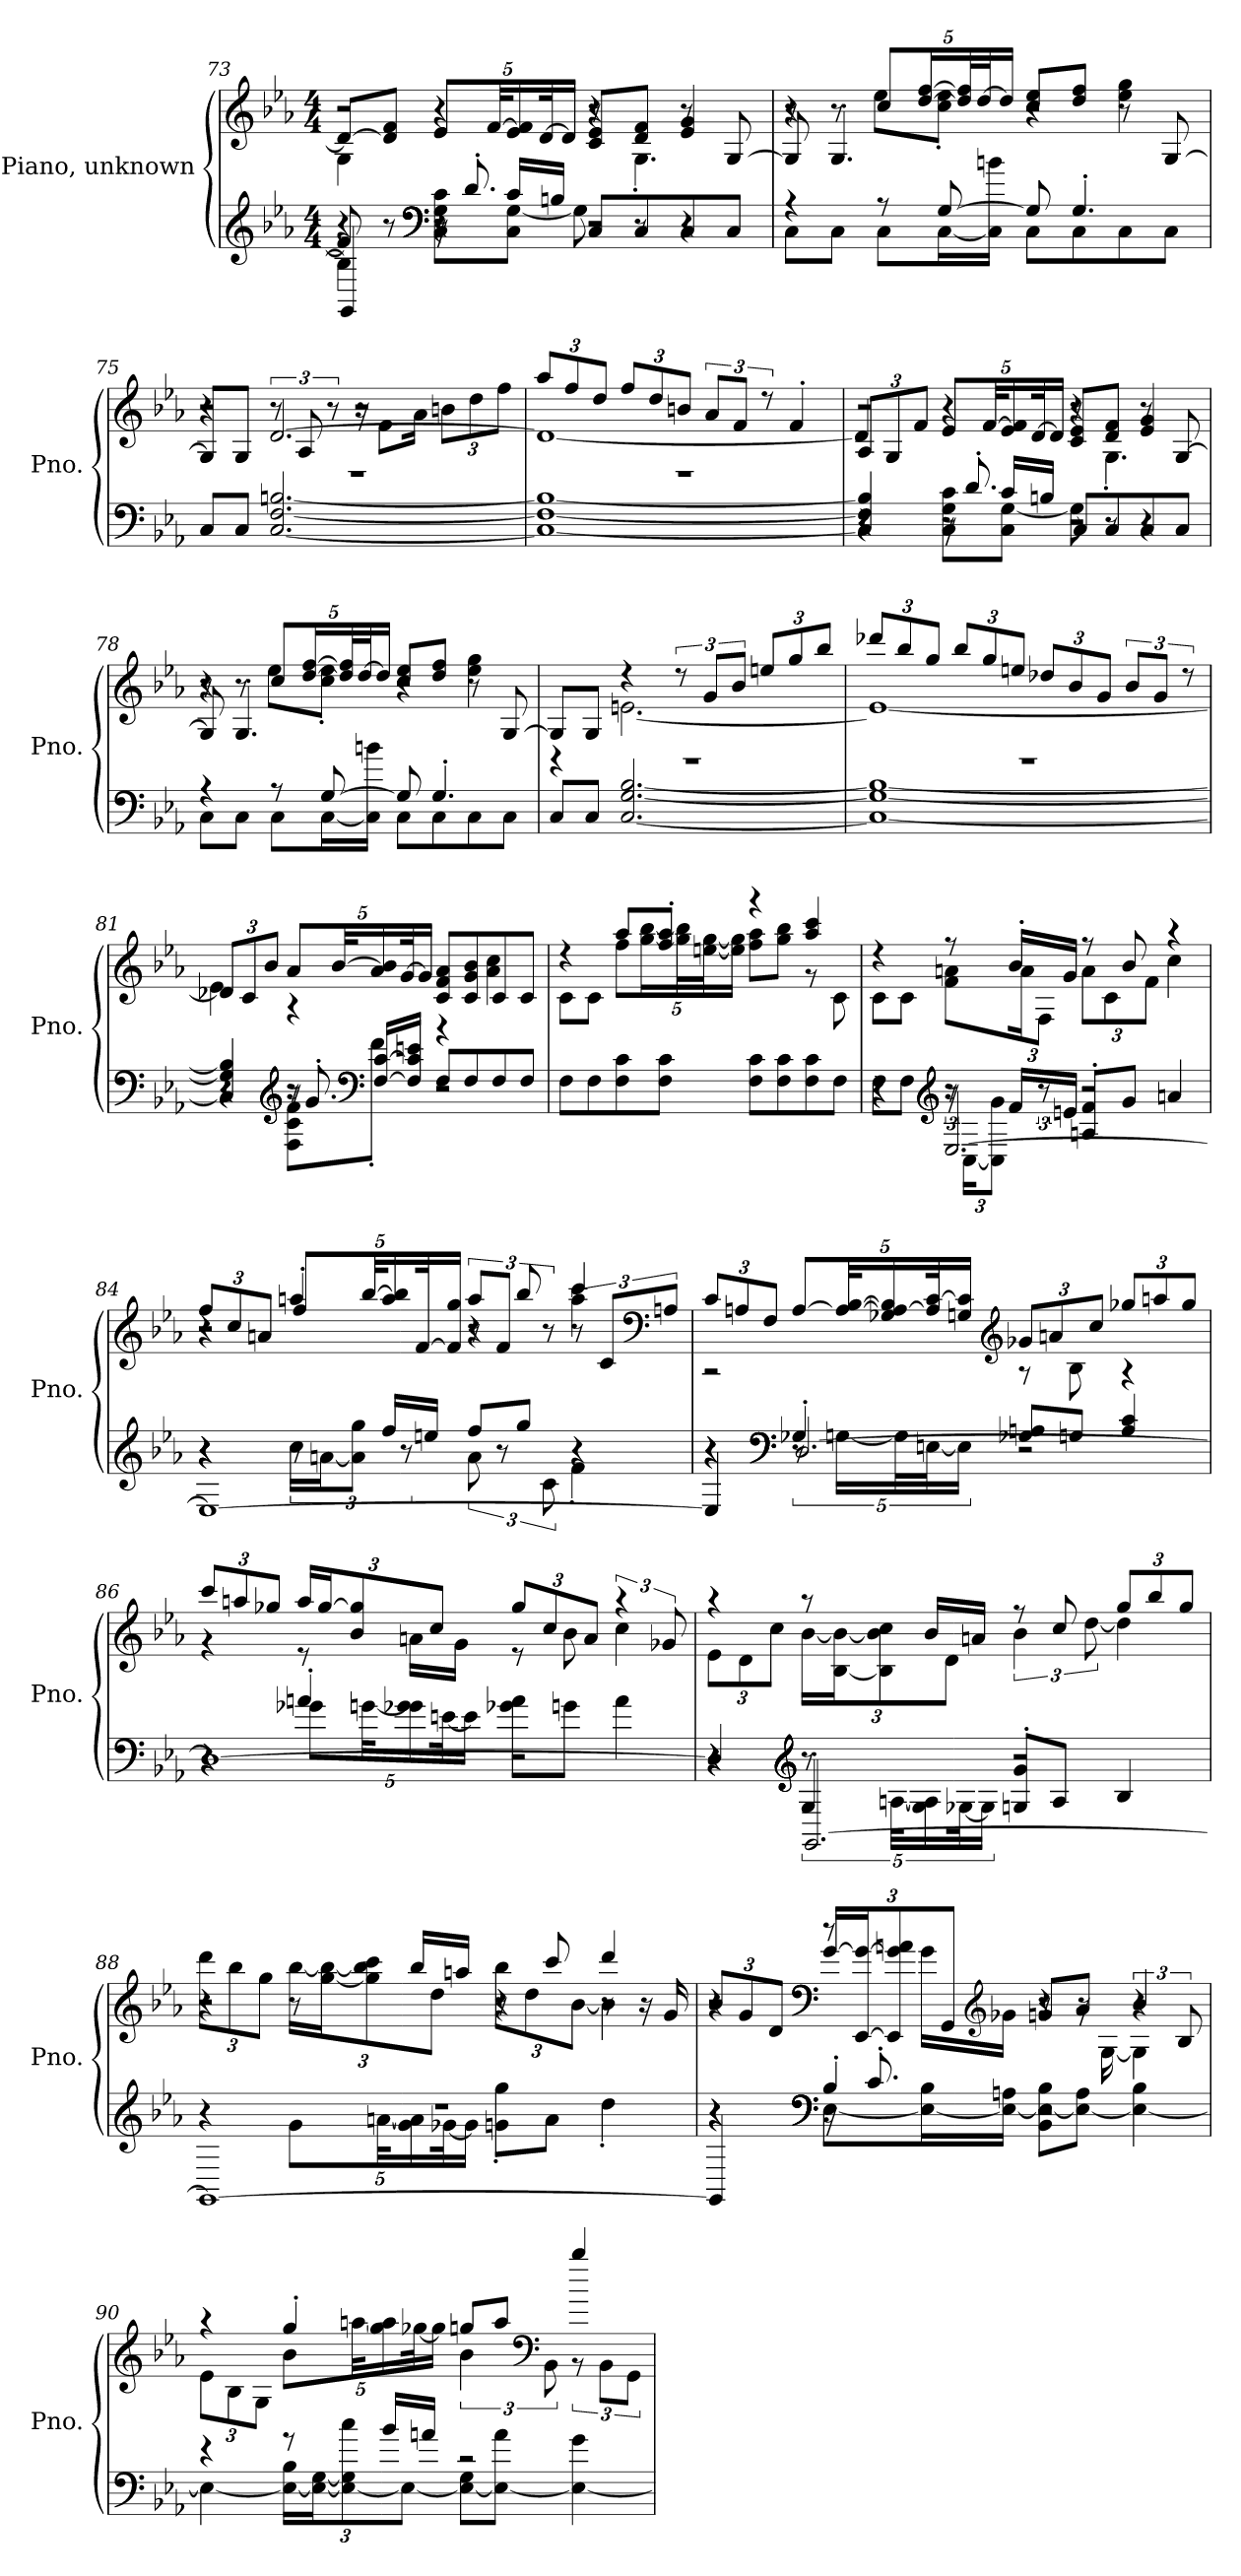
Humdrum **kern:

**kern	**kern
*part1	*part1
*staff2	*staff1
*I"Piano, unknown	*
*I'Pno.	*
!!LO:PB:g=z
*clefG2	*clefG2
*k[b-e-a-]	*k[b-e-a-]
*M4/4	*M4/4
=73	=73
*^	*^
*	*^	*	*^
*	*	*^	*	*	*
8f/]	4B\]	4GG/	4r	8d/L_	4G\	2r
8r	.	.	.	8d/] 8f/J	.	.
*clefF4	*	*	*	*	*	*
*	*	*	*	*Xbrackettup	*	*
16r	4r	8r	8C\ 8G\ 8c\L	10e-/L	4r	.
8.d'/	.	.	.	.	.	.
.	.	.	.	[40f/KL	.	.
.	.	16c/LL	8C\ [8G\J	20e-/ 20f/]	.	.
.	.	.	.	[40d/K	.	.
.	.	16Bn/JJ	.	.	.	.
.	.	.	.	20d/JJ]	.	.
2r	2r	8C/L	8G\]	8c/ 8e-/L	8r	4r
.	.	8C/	8r	8d/ 8f/J	4.G'\	.
.	.	8C/	4r	8r	.	4e-/ 4g/
.	.	8C/J	.	[8G/	.	.
*	*v	*v	*v	*	*	*
=74	=74	=74	=74	=74
4r	8C\L	8G/]	4r	8r
.	8C\J	8r	.	4.G'/
8r	8C\L	10cc/L	8ee-\L	.
.	.	[20dd/ [20ff/L	.	.
[8G/	[16C\L	.	8cc\' 8ee-\'J	.
.	.	40dd/] 40ff/]L	.	.
.	.	[40dd/J	.	.
.	16C\] 16bn\JJ	.	.	.
.	.	20dd/JJ]	.	.
8G/]	8C\L	8cc/ 8ee-/L	4r	2r
4.G'/	8C\	8dd/ 8ff/J	.	.
.	8C\	8r	4ee-\ 4gg\	.
.	8C\J	[8G/	.	.
!!LO:LB:g=z	!!	!!
=75	=75	=75	=75	=75
1r	8C/L	8G/L]	2r	4r
.	8C/J	8G/J	.	.
*	*	*brackettup	*	*
.	[2.C/ [2.F/ [2.Bn/	12r	.	[2.d/
.	.	12A-/	.	.
.	.	12r	.	.
.	.	2r	16r	.
.	.	.	8f\L	.
.	.	.	16a-\Jk	.
*	*	*	*Xbrackettup	*
.	.	.	12bn\L	.
.	.	.	12dd\	.
.	.	.	12ff\J	.
*	*	*	*v	*v
=76	=76	=76	=76
1r	1C_ 1F_ 1B_	12aa-/L	1d_
.	.	12ff/	.
.	.	12dd/J	.
.	.	12ff/L	.
.	.	12dd/	.
.	.	12bn/J	.
*	*	*brackettup	*
.	.	12a-/L	.
.	.	12f/J	.
.	.	12r	.
.	.	4f'/	.
*	*	*v	*v
=77	=77	=77
*	*^	*
*	*	*	*Xbrackettup
*	*	*	*^
*	*	*	*	*^
4r	4r	4C/] 4F/] 4B/]	12A-/L	2r	4d/]
.	.	.	12G/	.	.
.	.	.	12f/J	.	.
16r	8C\ 8G\ 8c\L	8r	10e-/L	.	4r
8.d'/	.	.	.	.	.
.	.	.	[40f/KL	.	.
.	8C\ [8G\J	16c/LL	20e-/ 20f/]	.	.
.	.	.	[40d/K	.	.
.	.	16Bn/JJ	.	.	.
.	.	.	20d/JJ]	.	.
2r	8G\]	8C/L	8c/ 8e-/L	8r	4r
.	8r	8C/	8d/ 8f/J	4.G'\	.
.	4r	8C/	8r	.	4e-/ 4g/
.	.	8C/J	[8G/	.	.
*	*v	*v	*	*	*
!!LO:LB:g=z	!!	!!
=78	=78	=78	=78	=78
4r	8C\L	8G/]	4r	8r
.	8C\J	8r	.	4.G'/
8r	8C\L	10cc/L	8ee-\L	.
.	.	[20dd/ [20ff/L	.	.
[8G/	[16C\L	.	8cc\' 8ee-\'J	.
.	.	40dd/] 40ff/]L	.	.
.	.	[40dd/J	.	.
.	16C\] 16bn\JJ	.	.	.
.	.	20dd/JJ]	.	.
8G/]	8C\L	8cc/ 8ee-/L	4r	2r
4.G'/	8C\	8dd/ 8ff/J	.	.
.	8C\	8r	4ee-\ 4gg\	.
.	8C\J	[8G/	.	.
*	*	*	*v	*v
=79	=79	=79	=79
1r	8C/L	8G/L]	4r
.	8C/J	8G/J	.
.	[2.C/ [2.G/ [2.B-/	4r	[2.en\
*	*	*brackettup	*
.	.	12r	.
.	.	12g/L	.
.	.	12b-/J	.
*	*	*Xbrackettup	*
.	.	12een/L	.
.	.	12gg/	.
.	.	12bb-/J	.
=80	=80	=80	=80
1r	1C_ 1G_ 1B-_	12ddd-X/L	1e_
.	.	12bb-/	.
.	.	12gg/J	.
.	.	12bb-/L	.
.	.	12gg/	.
.	.	12een/J	.
.	.	12dd-X/L	.
.	.	12b-/	.
.	.	12g/J	.
*	*	*brackettup	*
.	.	12b-/L	.
.	.	12g/J	.
.	.	12r	.
!!LO:LB:g=z	!!
=81	=81	=81	=81
*	*^	*	*
*	*	*	*Xbrackettup	*
4r	4r	4C/] 4G/] 4B-/]	12d-X/L	4e\]
.	.	.	12c/	.
.	.	.	12b-/J	.
*clefG2	*	*	*	*
16r	8F\ 8c\ 8f\L	8r	10a-/L	4r
8.g'/	.	.	.	.
.	.	.	[40b-/KL	.
*clefF4	*	*	*	*
.	8f'\J	[16F/ [16c/LL	20a-/ 20b-/]	.
.	.	.	[40g/K	.
.	.	16F/] 16c/] 16en/JJ	.	.
.	.	.	20g/JJ]	.
2r	2r	8F/L	8c/ 8f/ 8a-/L	4r
.	.	8F/	8c/ 8g/ 8b-/	.
.	.	8F/	8c/	4a-\ 4cc\
.	.	8F/J	8c/J	.
*v	*v	*v	*	*
=82	=82	=82
8F\L	4r	8c\L
8F\	.	8c\J
8F\ 8c\	8aa-/L	10ff\L
.	.	[20gg\ [20bb-\L
8F\ 8c\J	8ff/' 8aa-/'J	.
.	.	40gg\] 40bb-\]L
.	.	[40een\ [40gg\J
.	.	20ee\] 20gg\]JJ
8F\ 8c\L	4r	8ff\ 8aa-\L
8F\ 8c\	.	8gg\ 8bb-\J
8F\ 8c\	4aa-/ 4ccc/	8r
8F\J	.	8c\
!!LO:LB:g=z	!!
=83	=83	=83
*^	*	*
*	*^	*	*
4r	8F\L	4r	4r	8c\L
.	8F\J	.	.	8c\J
*clefG2	*	*	*	*
8r	24r	[2.E-/	8r	8f\ 8an\L
.	[24C\KL	.	.	.
.	12C\] 12g\J	.	.	.
16f/LL	.	.	16b-'/LL	24a\K
.	12r	.	.	12F\J
16en/JJ	.	.	16g/JJ	.
8An/' 8f/'L	2r	.	8r	12a\L
.	.	.	.	12c\
8g/J	.	.	8b-/	.
.	.	.	.	12f\J
4an/	.	.	4r	4cc\
=84	=84	=84	=84	=84
*	*	*	*	*^
4r	4r	1E-_	4r	2r	12ff/L
.	.	.	.	.	12cc/
.	.	.	.	.	12an/J
8r	24cc\LL	.	4aan'/	.	10ff/L
.	[24an\J	.	.	.	.
.	12a\] 12gg\J	.	.	.	.
.	.	.	.	.	[40bb-/KL
16ff/LL	.	.	.	.	20aa/ 20bb-/]
.	12r	.	.	.	.
.	.	.	.	.	[40f/K
16een/JJ	.	.	.	.	.
.	.	.	.	.	20f/] 20gg/JJ
*	*	*	*	*	*brackettup
8ff/L	12a\	.	8r	4r	12aa/L
.	12r	.	.	.	12f/J
8gg/J	.	.	8bb-/	.	.
.	12c\	.	.	.	12r
4r	4f'\	.	4ccc/	4aa\	12r
.	.	.	.	.	12c/L
*	*	*	*clefF4	*	*
.	.	.	.	.	12An/J
*	*	*	*v	*v	*v
!!LO:LB:g=z
=85	=85	=85	=85
*	*	*	*Xbrackettup
*	*	*	*^
4r	4r	4E-/]	12c/L	2r
.	.	.	12An/	.
.	.	.	12F/J	.
*clefF4	*	*	*	*
4G-X'/	10r	[2.D/	[10A/L	.
.	[20Gn\LL	.	40A/_ [40B-/KL	.
.	.	.	20G-X/ 20A/_ 20B-/]	.
.	40G\L]	.	.	.
.	[40En\J	.	40A/] [40c/K	.
.	20E\JJ]	.	20Gn/ 20c/]JJ	.
*	*	*	*clefG2	*
8G-X/ 8An/L	2r	.	12g-X/L	8r
.	.	.	12an/	.
8Gn/J	.	.	.	8B-\
.	.	.	12cc/J	.
4A/ 4c/	.	.	12gg-X/L	4r
.	.	.	12aan/	.
.	.	.	12gg-/J	.
!!LO:PB:g=z	!!
=86	=86	=86	=86	=86
4r	4r	1D_	12ccc/L	4r
.	.	.	12aan/	.
.	.	.	12gg-X/J	.
*	*Xbrackettup	*	*	*
4an'/	10g-X\L	.	24aa/LL	8r
.	.	.	[24gg-/J	.
.	.	.	12b-/ 12gg-/]	.
.	[40gn\KL	.	.	.
.	20g-X\ 20g\]	.	.	16an\LL
.	.	.	12cc/J	.
.	[40en\K	.	.	.
.	.	.	.	16g\JJ
.	20e\JJ]	.	.	.
2r	8g-X\ 8a\L	.	12gg-/L	8r
.	.	.	12cc/	.
.	8gn\J	.	.	8b-\
.	.	.	12a/J	.
*	*	*	*brackettup	*
.	4a\	.	6r	4cc\
.	.	.	12g-X/	.
!!LO:LB:g=z	!!
=87	=87	=87	=87	=87
*	*	*	*	*Xbrackettup
4r	4r	4D/]	4r	12e-\L
.	.	.	.	12d\
.	.	.	.	12cc\J
*clefG2	*	*	*	*
*	*brackettup	*	*	*
4G'/	10r	[2.GG/	8r	[24b-\LL
.	.	.	.	[24B-\ 24b-\_J
.	.	.	.	12B-\] 12b-\] 12cc\
.	[40An\KLL	.	.	.
.	20G\ 20A\]	.	16b-/LL	.
.	.	.	.	12d\J
.	[40G-X\K	.	.	.
.	.	.	16an/JJ	.
.	20G-\JJ]	.	.	.
*	*	*	*	*brackettup
8Gn/' 8g/'L	2r	.	8r	6b-\
8A/J	.	.	8cc/	.
.	.	.	.	[12dd\
*	*	*	*Xbrackettup	*
4B-/	.	.	12gg/L	4dd\]
.	.	.	12bb-/	.
.	.	.	12gg/J	.
!!LO:LB:g=z
=88	=88	=88	=88	=88
*	*	*	*	*^
1r	4r	1GG_	2r	12ddd\L	4r
.	.	.	.	12bb-\	.
.	.	.	.	12gg\J	.
*	*Xbrackettup	*	*	*	*
.	10g\L	.	.	[24bb-\LL	8r
.	.	.	.	[24gg\ 24bb-\_J	.
.	.	.	.	12gg\] 12bb-\] 12ccc\	.
.	[40an\KL	.	.	.	.
.	20g\ 20a\]	.	.	.	16bb-/LL
.	.	.	.	12dd\J	.
.	[40g-X\K	.	.	.	.
.	.	.	.	.	16aan/JJ
.	20g-\JJ]	.	.	.	.
.	8gn\' 8gg\'L	.	4r	12bb-\L	8r
.	.	.	.	12dd\	.
.	8a\J	.	.	.	8ccc/
.	.	.	.	[12b-\J	.
.	4dd'\	.	4ddd/	4b-\]	8r
.	.	.	.	.	16r
.	.	.	.	.	16g/
!!LO:LB:g=z	!!	!!
=89	=89	=89	=89	=89	=89
4r	4r	4GG/]	2r	4r	12b-/L
.	.	.	.	.	12g/
.	.	.	.	.	12d/J
*clefF4	*	*	*clefF4	*	*
4B-'/	[8E-\L	16r	.	8r	[24g/LL
.	.	.	.	.	[24EE-/ 24g/_J
.	.	8.c'/	.	.	.
.	.	.	.	.	12EE-/] 12g/] 12an/
.	16E-\_ 16B-\L	.	.	16g\LL	.
.	.	.	.	.	12GG/J
*	*	*	*clefG2	*	*
.	16E-\_ 16An\JJ	.	.	16g-X\JJ	.
2r	8BB-\ 8E-\_ 8B-\L	2r	4r	8r	8gn/L
.	8E-\_ 8A\J	.	.	16r	8a/J
.	.	.	.	[16G\	.
*	*	*	*	*	*brackettup
.	4E-\_ 4B-\	.	4b-/	4G\]	6r
.	.	.	.	.	12B-/
*	*v	*v	*	*	*
*	*	*	*v	*v
!!LO:LB:g=z
=90	=90	=90	=90
*	*	*	*Xbrackettup
4r	4E-\_	4r	12e-\L
.	.	.	12B-\
.	.	.	12G\J
8r	24E-\_ 24B-\LL	4gg'/	10b-\L
.	24E-\_ [24G\J	.	.
.	12E-\_ 12G\] 12cc\	.	.
.	.	.	[40aan\KL
16b-/LL	.	.	20gg\ 20aa\]
.	12E-\J_	.	.
.	.	.	[40gg-X\K
16an/JJ	.	.	.
.	.	.	20gg-\JJ]
*	*	*	*brackettup
2r	8E-\_ 8G\L	8ggn/L	6b-\
.	8E-\_ 8a\J	8aa/J	.
*	*	*clefF4	*
.	.	.	12BB-\
.	4E-\_ 4g\	4bb-/	12r
.	.	.	12BB-\L
.	.	.	12GG\J
*v	*v	*	*
*	*v	*v
=	=
*-	*-
